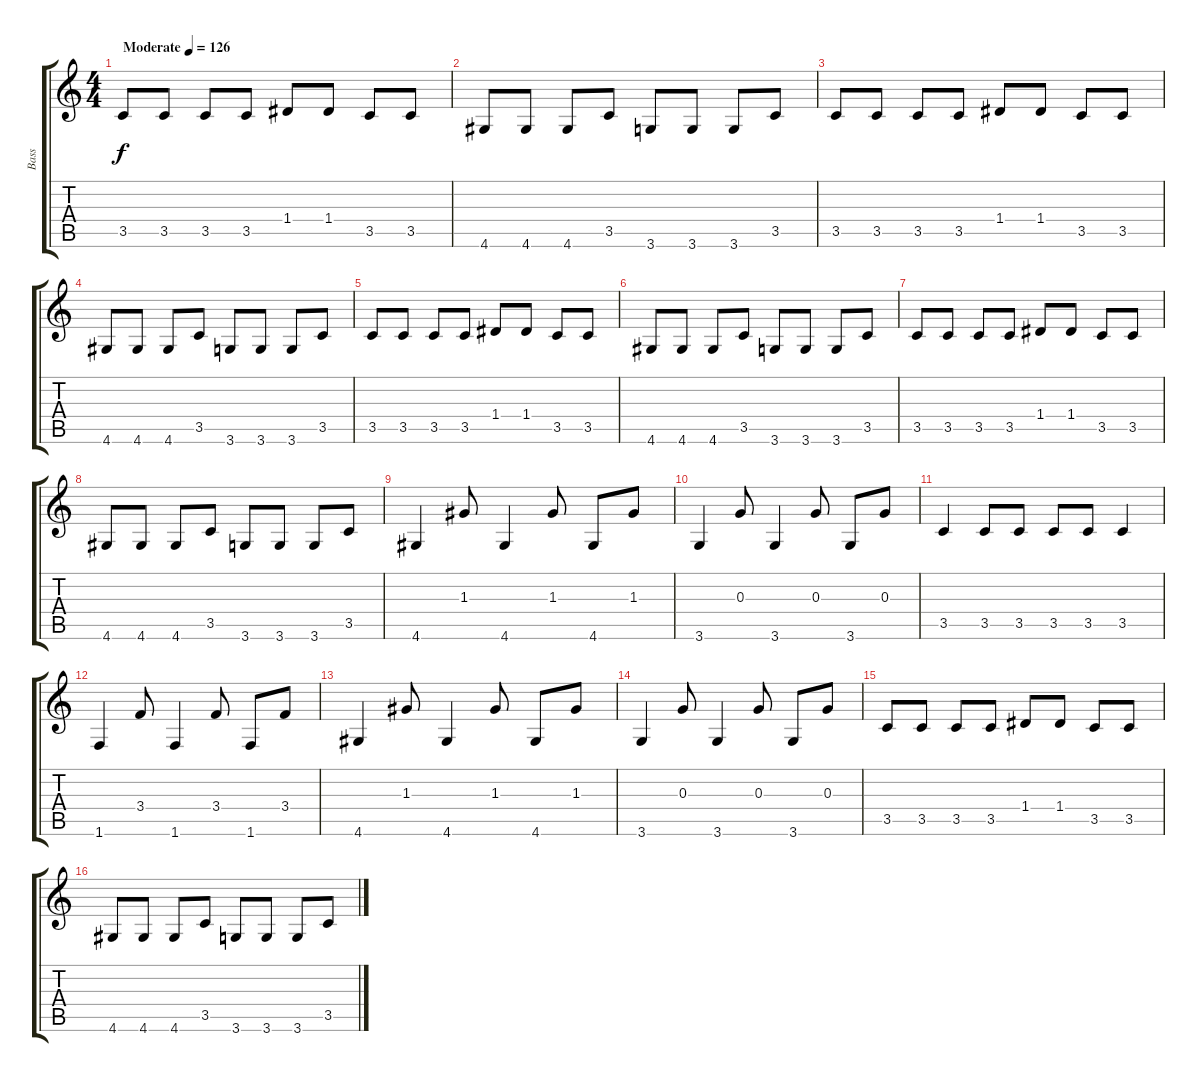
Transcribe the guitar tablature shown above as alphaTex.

\track ("Bass" "Bass") {instrument synthbass1}
\staff {score tabs}
\tuning (E4 B3 G3 D3 A2 E2) {hide}
\ts (4 4)
\tempo (126 "Moderate")
\clef g2
\ks c
3.5.8{dy f instrument synthbass1} 3.5.8 3.5.8 3.5.8 1.4.8 1.4.8 3.5.8 3.5.8 |
4.6.8 4.6.8 4.6.8 3.5.8 3.6.8 3.6.8 3.6.8 3.5.8 |
3.5.8 3.5.8 3.5.8 3.5.8 1.4.8 1.4.8 3.5.8 3.5.8 |
4.6.8 4.6.8 4.6.8 3.5.8 3.6.8 3.6.8 3.6.8 3.5.8 |
3.5.8 3.5.8 3.5.8 3.5.8 1.4.8 1.4.8 3.5.8 3.5.8 |
4.6.8 4.6.8 4.6.8 3.5.8 3.6.8 3.6.8 3.6.8 3.5.8 |
3.5.8 3.5.8 3.5.8 3.5.8 1.4.8 1.4.8 3.5.8 3.5.8 |
4.6.8 4.6.8 4.6.8 3.5.8 3.6.8 3.6.8 3.6.8 3.5.8 |
4.6.4 1.3.8 4.6.4 1.3.8 4.6.8 1.3.8 |
3.6.4 0.3.8 3.6.4 0.3.8 3.6.8 0.3.8 |
3.5.4 3.5.8 3.5.8 3.5.8 3.5.8 3.5.4 |
1.6.4 3.4.8 1.6.4 3.4.8 1.6.8 3.4.8 |
4.6.4 1.3.8 4.6.4 1.3.8 4.6.8 1.3.8 |
3.6.4 0.3.8 3.6.4 0.3.8 3.6.8 0.3.8 |
3.5.8 3.5.8 3.5.8 3.5.8 1.4.8 1.4.8 3.5.8 3.5.8 |
4.6.8 4.6.8 4.6.8 3.5.8 3.6.8 3.6.8 3.6.8 3.5.8
